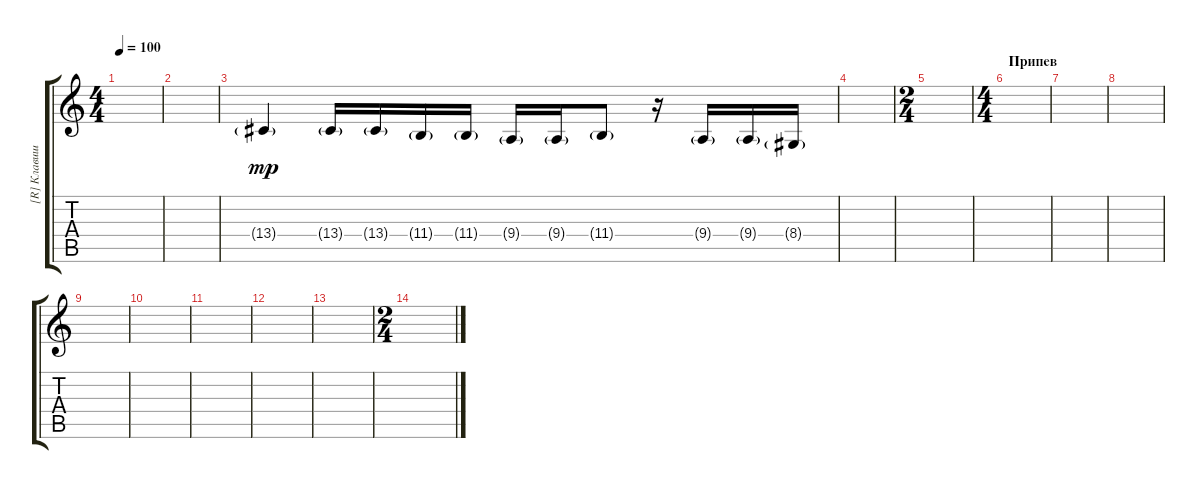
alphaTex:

\track ("[R] Клавиши" "[R] Клавиш") {instrument stringensemble1}
\staff {score tabs}
\tuning (D4 A3 F3 C3 G2 D2) {hide}
\ts (4 4)
\tempo 100
\clef g2
\ks c
|
|
13.4{g}.4{dy mp instrument distortionguitar} 13.4{g}.16 13.4{g}.16 11.4{g}.16 11.4{g}.16 9.4{g}.16 9.4{g}.16 11.4{g}.8 r.16 9.4{g}.16 9.4{g}.16 8.4{g}.16 |
|
\ts (2 4)
|
\ts (4 4)
\section ("" "Припев")
|
|
|
|
|
|
|
|
\ts (2 4)
